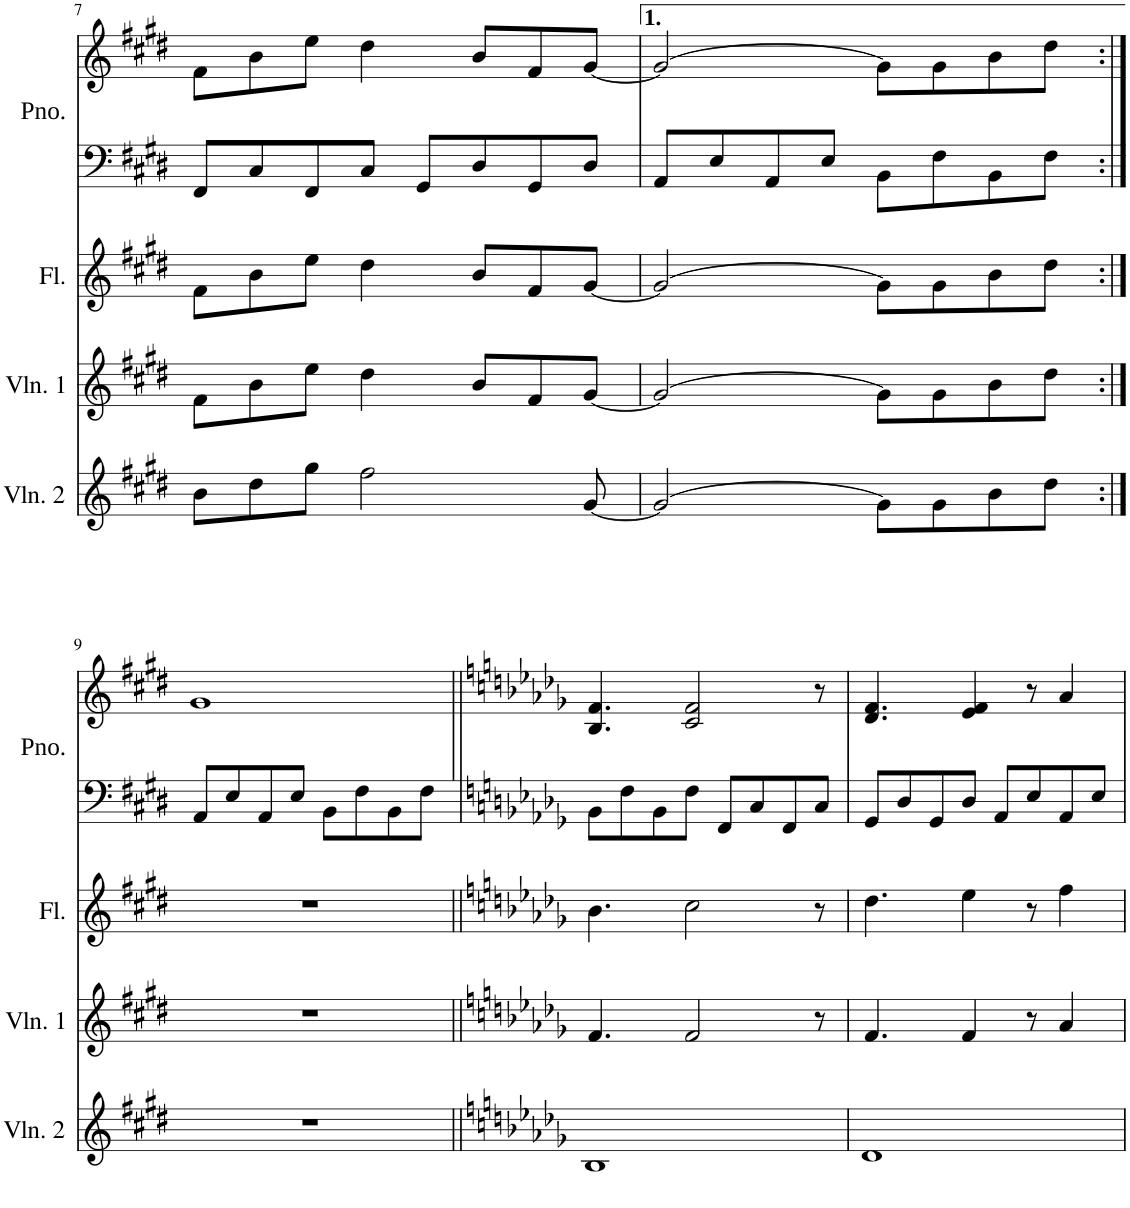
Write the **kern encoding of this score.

**kern	**kern	**kern	**kern	**kern
*part4	*part3	*part2	*part1	*part1
*staff5	*staff4	*staff3	*staff2	*staff1
*I"Violin 2	*I"Violin 1	*I"Flute	*I"Piano	*
*I'Vln. 2	*I'Vln. 1	*I'Fl.	*I'Pno.	*
!!LO:PB:g=z
*clefG2	*clefG2	*clefG2	*clefF4	*clefG2
*k[f#c#g#d#]	*k[f#c#g#d#]	*k[f#c#g#d#]	*k[f#c#g#d#]	*k[f#c#g#d#]
*M4/4	*M4/4	*M4/4	*M4/4	*M4/4
*met(c)	*met(c)	*met(c)	*met(c)	*met(c)
=7	=7	=7	=7	=7
8b\L	8f#\L	8f#\L	8FF#/L	8f#\L
8dd#\	8b\	8b\	8C#/	8b\
8gg#\J	8ee\J	8ee\J	8FF#/	8ee\J
2ff#\	4dd#\	4dd#\	8C#/J	4dd#\
.	.	.	8GG#/L	.
.	8b/L	8b/L	8D#/	8b/L
.	8f#/	8f#/	8GG#/	8f#/
[8g#/	[8g#/J	[8g#/J	8D#/J	[8g#/J
=8	=8	=8	=8	=8
2g#/_	2g#/_	2g#/_	8AA/L	2g#/_
.	.	.	8E/	.
.	.	.	8AA/	.
.	.	.	8E/J	.
8g#\L]	8g#\L]	8g#\L]	8BB\L	8g#\L]
8g#\	8g#\	8g#\	8F#\	8g#\
8b\	8b\	8b\	8BB\	8b\
8dd#\J	8dd#\J	8dd#\J	8F#\J	8dd#\J
!!LO:LB:g=z
=9:|!	=9:|!	=9:|!	=9:|!	=9:|!
1r	1r	1r	8AA/L	1g#
.	.	.	8E/	.
.	.	.	8AA/	.
.	.	.	8E/J	.
.	.	.	8BB\L	.
.	.	.	8F#\	.
.	.	.	8BB\	.
.	.	.	8F#\J	.
=10||	=10||	=10||	=10||	=10||
*k[b-e-a-d-g-]	*k[b-e-a-d-g-]	*k[b-e-a-d-g-]	*k[b-e-a-d-g-]	*k[b-e-a-d-g-]
1B-	4.f/	4.b-\	8BB-\L	4.B-/ 4.f/
.	.	.	8F\	.
.	.	.	8BB-\	.
.	2f/	2cc\	8F\J	2c/ 2f/
.	.	.	8FF/L	.
.	.	.	8C/	.
.	.	.	8FF/	.
.	8r	8r	8C/J	8r
=11	=11	=11	=11	=11
1d-	4.f/	4.dd-\	8GG-/L	4.d-/ 4.f/
.	.	.	8D-/	.
.	.	.	8GG-/	.
.	4f/	4ee-\	8D-/J	4e-/ 4f/
.	.	.	8AA-/L	.
.	8r	8r	8E-/	8r
.	4a-/	4ff\	8AA-/	4a-/
.	.	.	8E-/J	.
=	=	=	=	=
*-	*-	*-	*-	*-
